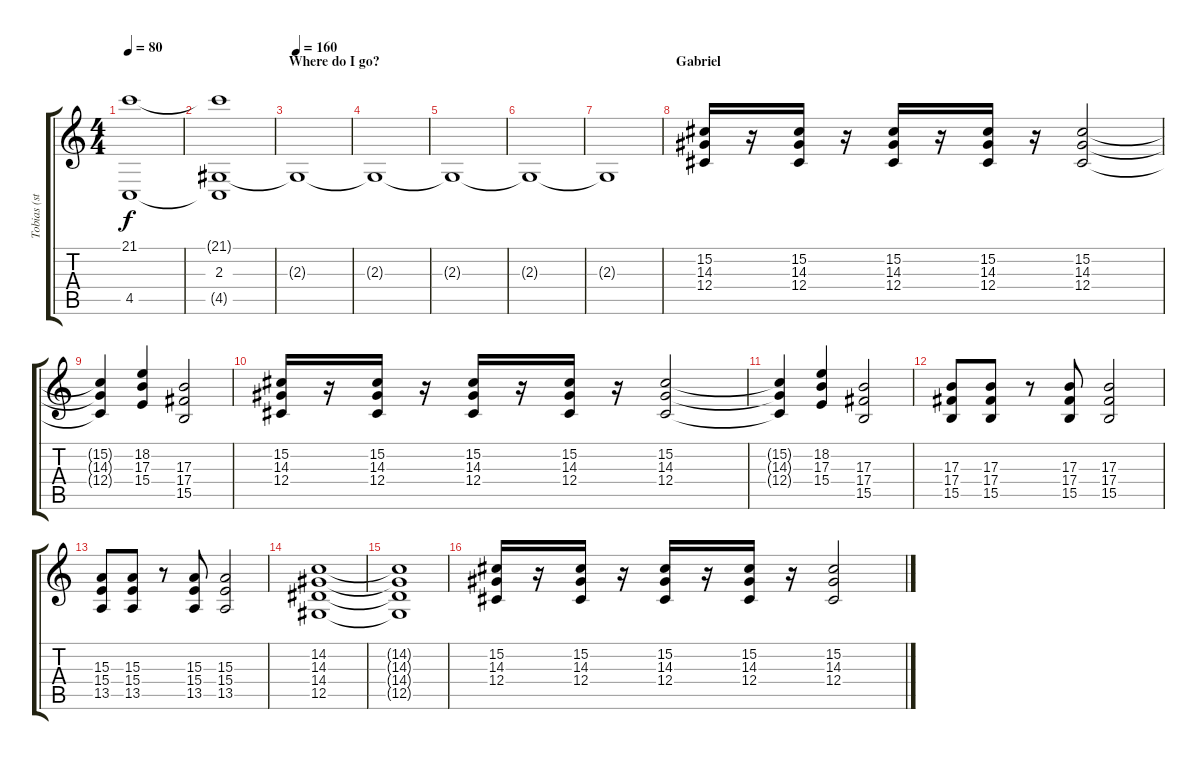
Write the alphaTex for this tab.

\track ("Tobias (strings)" "Tobias (st") {instrument stringensemble1}
\staff {score tabs}
\tuning (Eb4 Bb3 Gb3 Db3 Ab2 Eb2) {hide}
\ts (4 4)
\tempo 80
\clef g2
\ks c
(21.1 4.5).1{dy f} |
(21.1{t} 2.3 4.5{t}).1 |
\section ("" "Where do I go?")
\tempo 160
2.3{t}.1 |
2.3{t}.1 |
2.3{t}.1 |
2.3{t}.1 |
2.3{t}.1 |
\section ("" "Gabriel")
(15.2 14.3 12.4).16 r.16 (15.2 14.3 12.4).16 r.16 (15.2 14.3 12.4).16 r.16 (15.2 14.3 12.4).16 r.16 (15.2 14.3 12.4).2 |
(15.2{t} 14.3{t} 12.4{t}).4 (18.2 17.3 15.4).4 (17.3 17.4 15.5).2 |
(15.2 14.3 12.4).16 r.16 (15.2 14.3 12.4).16 r.16 (15.2 14.3 12.4).16 r.16 (15.2 14.3 12.4).16 r.16 (15.2 14.3 12.4).2 |
(15.2{t} 14.3{t} 12.4{t}).4 (18.2 17.3 15.4).4 (17.3 17.4 15.5).2 |
(17.3 17.4 15.5).8 (17.3 17.4 15.5).8 r.8 (17.3 17.4 15.5).8 (17.3 17.4 15.5).2 |
(15.3 15.4 13.5).8 (15.3 15.4 13.5).8 r.8 (15.3 15.4 13.5).8 (15.3 15.4 13.5).2 |
(14.2 14.3 14.4 12.5).1 |
(14.2{t} 14.3{t} 14.4{t} 12.5{t}).1 |
(15.2 14.3 12.4).16 r.16 (15.2 14.3 12.4).16 r.16 (15.2 14.3 12.4).16 r.16 (15.2 14.3 12.4).16 r.16 (15.2 14.3 12.4).2
